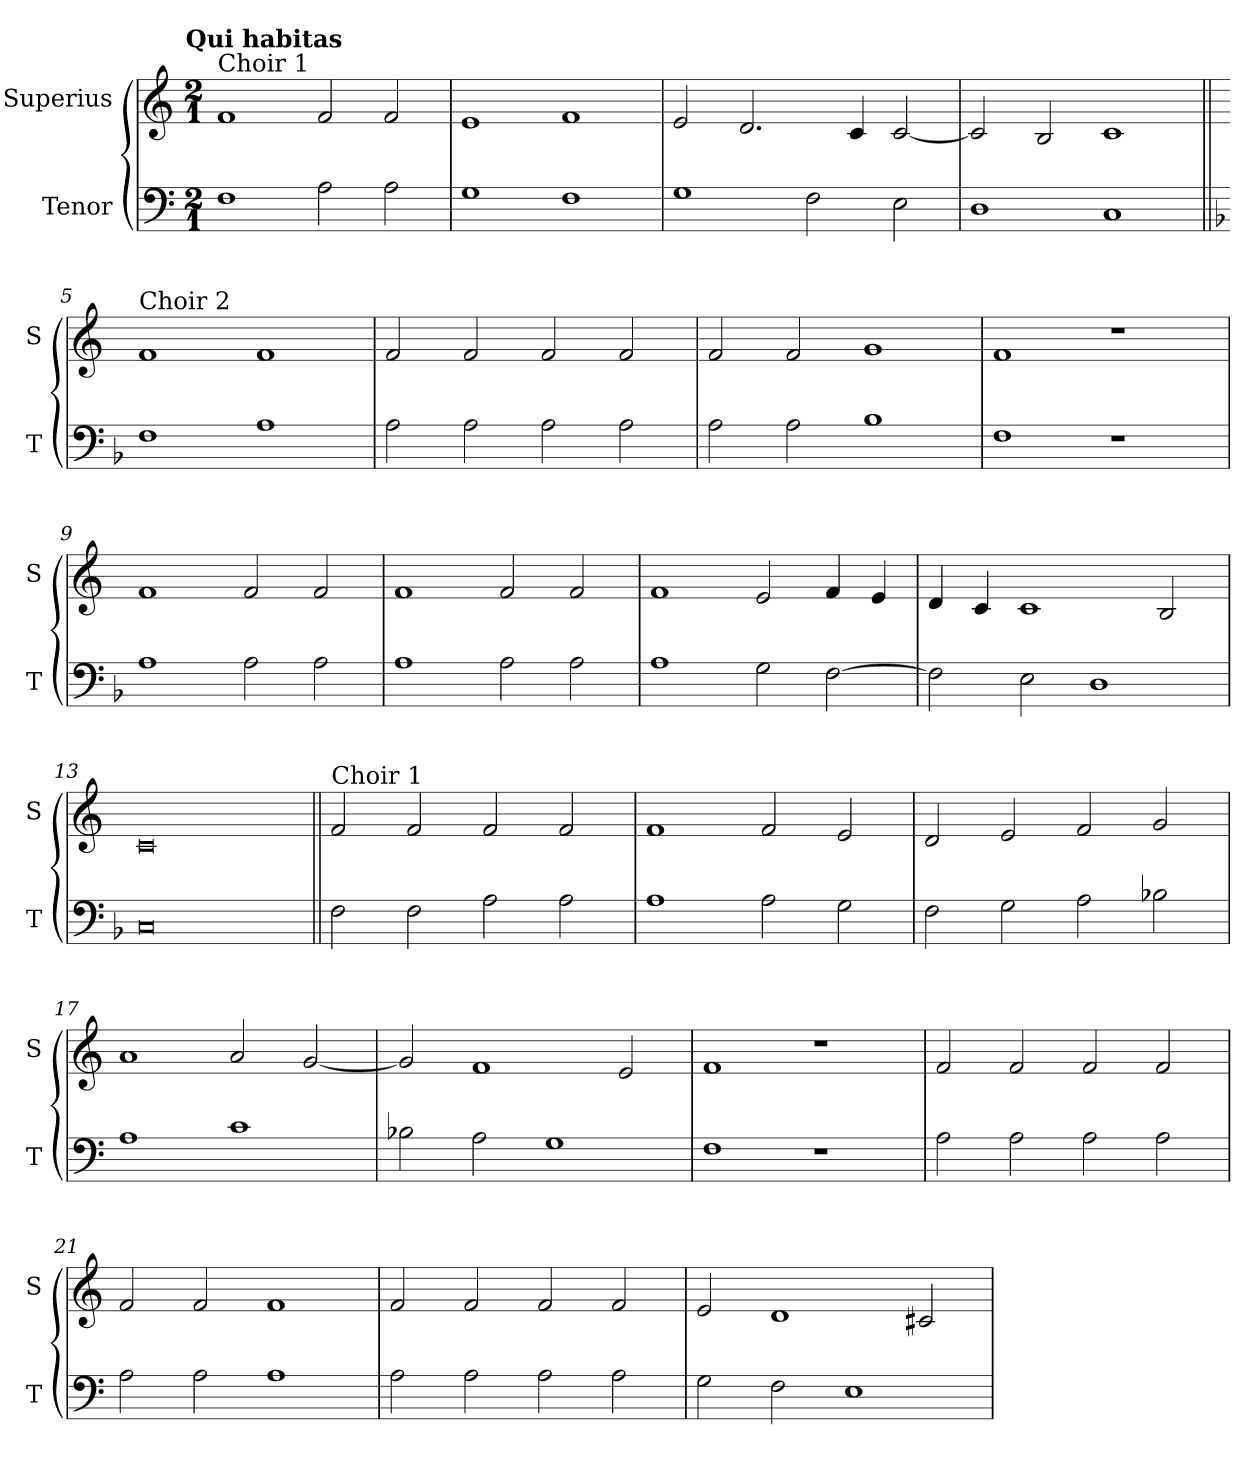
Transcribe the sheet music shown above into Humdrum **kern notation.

**kern	**kern
*part2	*part1
*staff2	*staff1
*I"Tenor	*I"Superius
*I'T	*I'S
*clefF4	*clefG2
*k[]	*k[]
!!LO:TX:omd:t=Qui habitas
*M2/1	*M2/1
=1	=1
!	!LO:TX:a:t=Choir 1
1F	1f
2A\	2f/
2A\	2f/
=2	=2
1G	1e
1F	1f
=3	=3
1G	2e/
.	2.d/
2F\	.
.	4c/
2E\	[2c/
=4	=4
1D	2c/]
.	2B/
1C	1c
=5||	=5||
*k[b-]	*
!	!LO:TX:a:t=Choir 2
1F	1f
1A	1f
=6	=6
2A\	2f/
2A\	2f/
2A\	2f/
2A\	2f/
=7	=7
2A\	2f/
2A\	2f/
1B-	1g
=8	=8
1F	1f
1r	1r
=9	=9
1A	1f
2A\	2f/
2A\	2f/
=10	=10
1A	1f
2A\	2f/
2A\	2f/
=11	=11
1A	1f
2G\	2e/
[2F\	4f/
.	4e/
=12	=12
2F\]	4d/
.	4c/
2E\	1c
1D	.
.	2B/
=13	=13
0C	0c
=14||	=14||
*k[]	*
!	!LO:TX:a:t=Choir 1
2F\	2f/
2F\	2f/
2A\	2f/
2A\	2f/
=15	=15
1A	1f
2A\	2f/
2G\	2e/
=16	=16
2F\	2d/
2G\	2e/
2A\	2f/
2B-X\	2g/
=17	=17
1A	1a
1c	2a/
.	[2g/
=18	=18
2B-X\	2g/]
2A\	1f
1G	.
.	2e/
=19	=19
1F	1f
1r	1r
=20	=20
2A\	2f/
2A\	2f/
2A\	2f/
2A\	2f/
=21	=21
2A\	2f/
2A\	2f/
1A	1f
=22	=22
2A\	2f/
2A\	2f/
2A\	2f/
2A\	2f/
=23	=23
2G\	2e/
2F\	1d
1E	.
.	2c#X/
=	=
*-	*-
